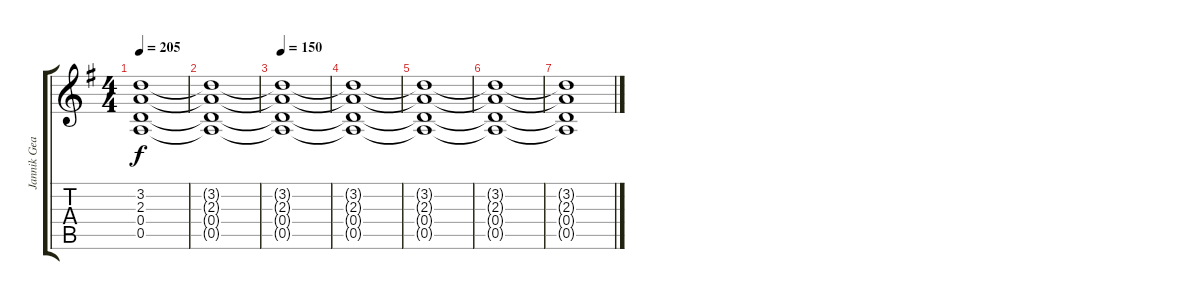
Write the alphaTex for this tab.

\track ("Jannik Gears (Guitar)" "Jannik Gea") {instrument distortionguitar}
\staff {score tabs}
\tuning (E4 B3 G3 D3 A2 E2) {hide}
\ts (4 4)
\tempo 205
\clef g2
\ks eminor
(3.2{t} 2.3{t} 0.4{t} 0.5{t}).1{dy f} |
(3.2{t} 2.3{t} 0.4{t} 0.5{t}).1 |
\tempo 150
(3.2{t} 2.3{t} 0.4{t} 0.5{t}).1 |
(3.2{t} 2.3{t} 0.4{t} 0.5{t}).1{volume 0} |
(3.2{t} 2.3{t} 0.4{t} 0.5{t}).1 |
(3.2{t} 2.3{t} 0.4{t} 0.5{t}).1 |
(3.2{t} 2.3{t} 0.4{t} 0.5{t}).1
